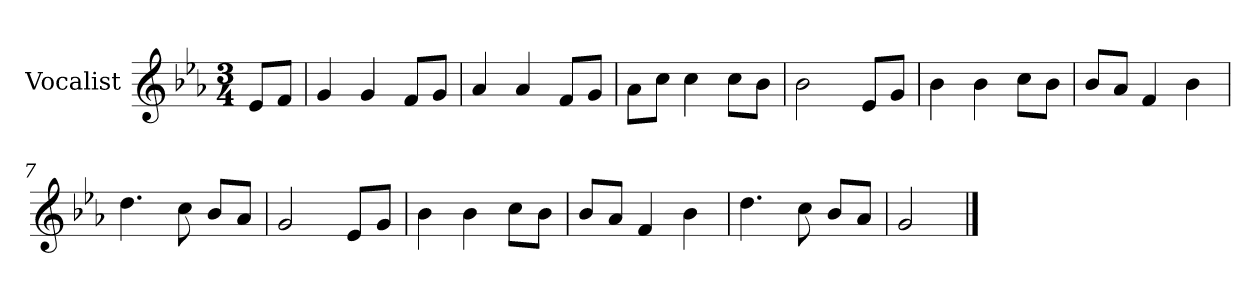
**kern
*part1
*staff1
*I"Vocalist
*k[b-e-a-]
*E-:
*M3/4
=
8e-L
8fJ
=1
4g
4g
8fL
8gJ
=2
4a-
4a-
8fL
8gJ
=3
8a-L
8ccJ
4cc
8ccL
8b-J
=4
2b-
8e-L
8gJ
=5
4b-
4b-
8ccL
8b-J
=6
8b-L
8a-J
4f
4b-
=7
4.dd
8cc
8b-L
8a-J
=8
2g
8e-L
8gJ
=9
4b-
4b-
8ccL
8b-J
=10
8b-L
8a-J
4f
4b-
=11
4.dd
8cc
8b-L
8a-J
=12
2g
==
*-
